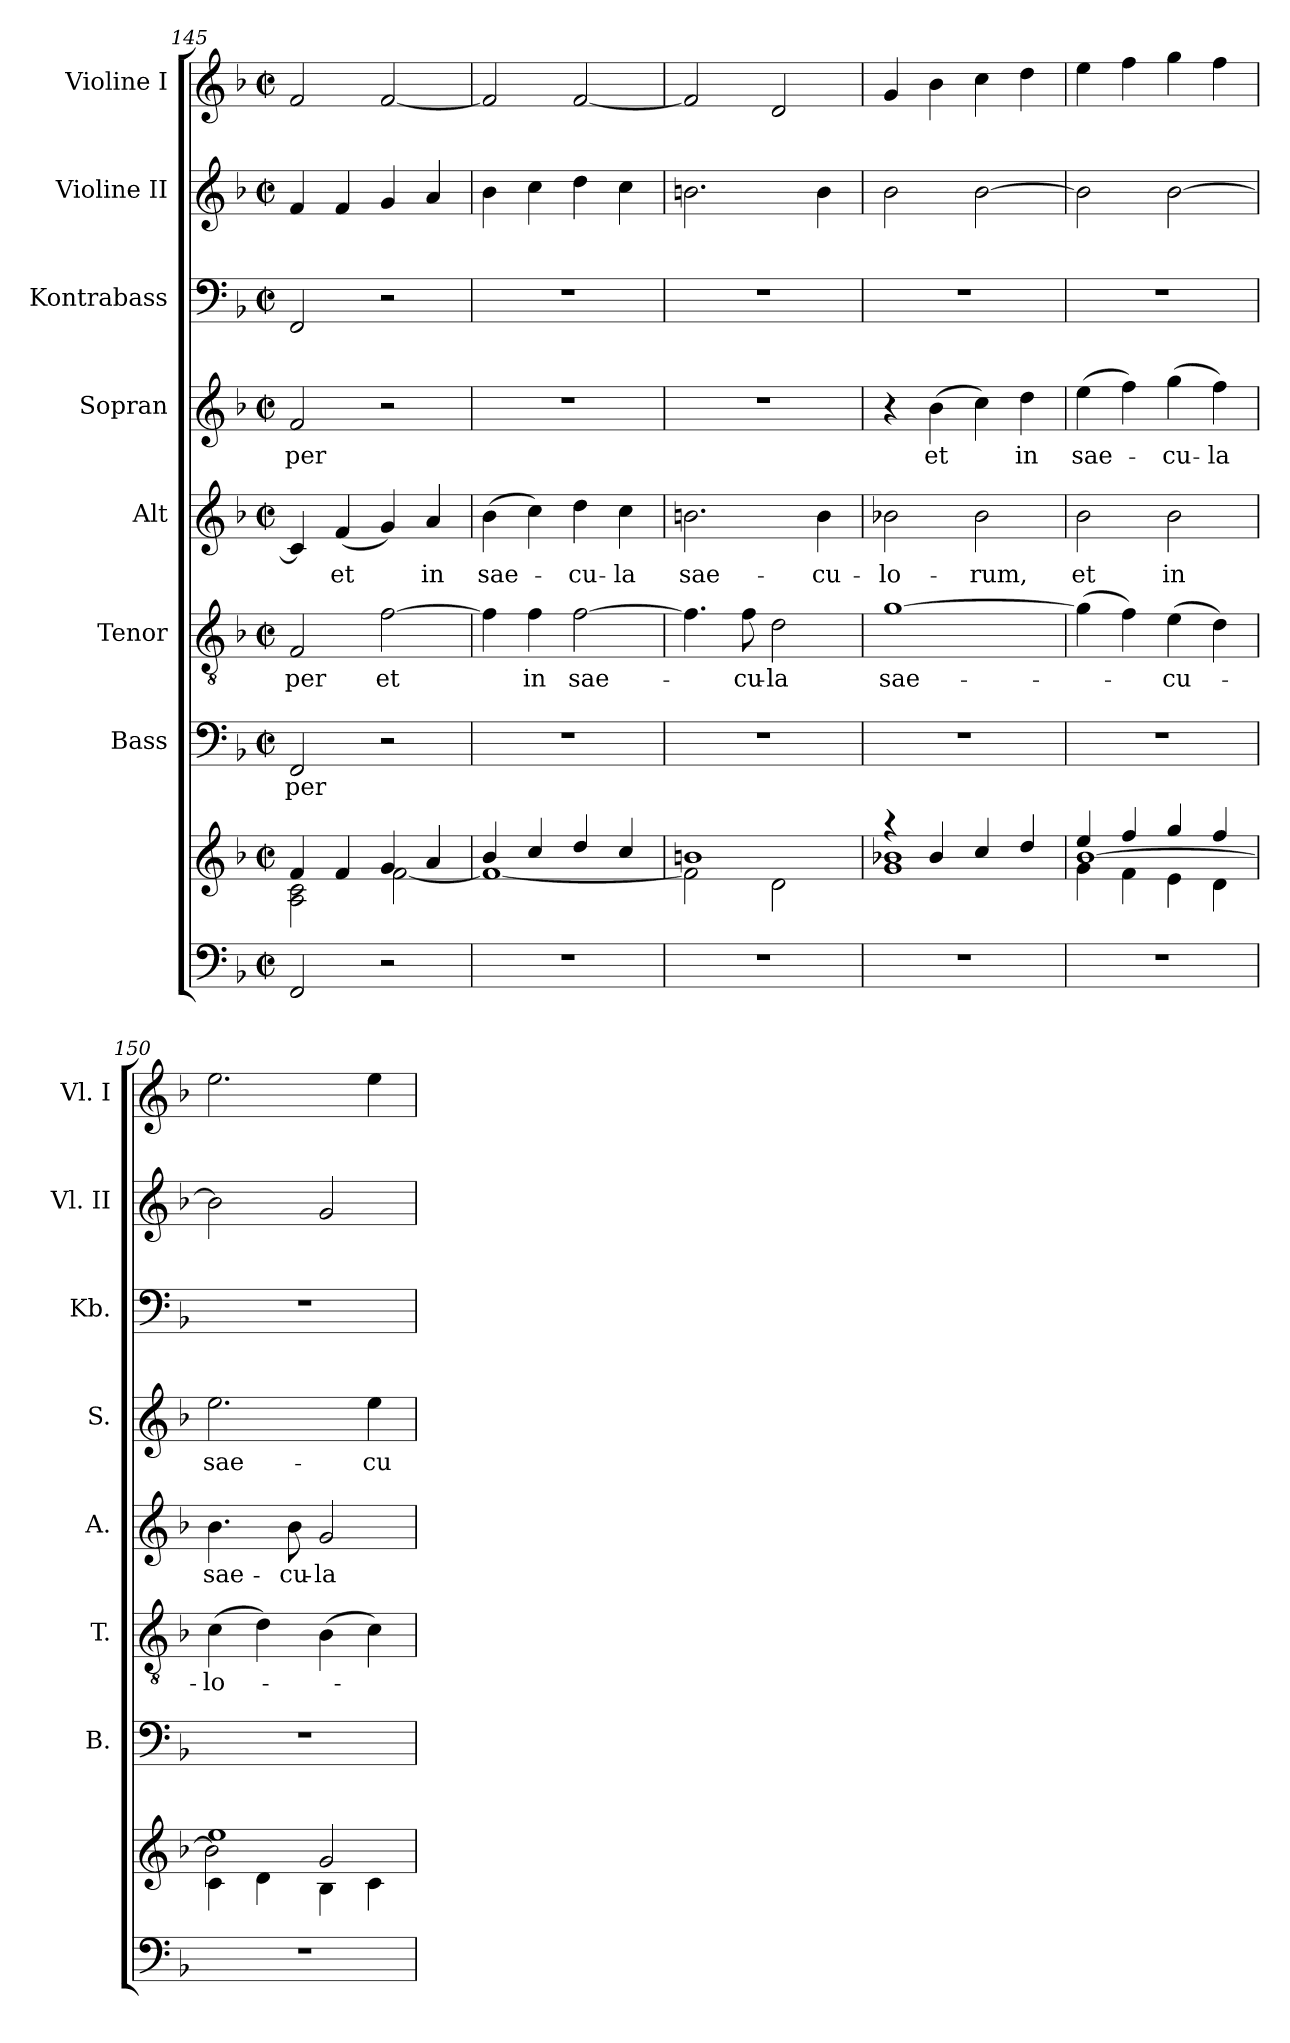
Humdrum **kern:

**kern	**kern	**kern	**text	**kern	**text	**kern	**text	**kern	**text	**kern	**kern	**kern
*part8	*part8	*part7	*part7	*part6	*part6	*part5	*part5	*part4	*part4	*part3	*part2	*part1
*staff9	*staff8	*staff7	*staff7	*staff6	*staff6	*staff5	*staff5	*staff4	*staff4	*staff3	*staff2	*staff1
*	*	*I"Bass	*	*I"Tenor	*	*I"Alt	*	*I"Sopran	*	*I"Kontrabass	*I"Violine II	*I"Violine I
*	*	*I'B.	*	*I'T.	*	*I'A.	*	*I'S.	*	*I'Kb.	*I'Vl. II	*I'Vl. I
*clefF4	*clefG2	*clefF4	*	*clefGv2	*	*clefG2	*	*clefG2	*	*clefF4	*clefG2	*clefG2
*	*	*	*	*	*	*	*	*	*	*ITrd7c12	*	*
*k[b-]	*k[b-]	*k[b-]	*	*k[b-]	*	*k[b-]	*	*k[b-]	*	*k[b-]	*k[b-]	*k[b-]
*F:	*F:	*F:	*	*F:	*	*F:	*	*F:	*	*F:	*F:	*F:
*M2/2	*M2/2	*M2/2	*	*M2/2	*	*M2/2	*	*M2/2	*	*M2/2	*M2/2	*M2/2
*met(c|)	*met(c|)	*met(c|)	*	*met(c|)	*	*met(c|)	*	*met(c|)	*	*met(c|)	*met(c|)	*met(c|)
=145	=145	=145	=145	=145	=145	=145	=145	=145	=145	=145	=145	=145
*	*^	*	*	*	*	*	*	*	*	*	*	*
!	!	!	!	!LO:LY:b	!	!LO:LY:b	!	!	!	!LO:LY:b	!	!	!
2FF/	4f/	2A\ 2c\	2FF/	-per	2F/	-per	4c/]	.	2f/	-per	2FFF/	4f/	2f/
!	!	!	!	!	!	!	!	!LO:LY:b	!	!	!	!	!
.	4f/	.	.	.	.	.	(<4f/	et	.	.	.	4f/	.
!	!	!	!	!	!	!LO:LY:b	!	!	!	!	!	!	!
2r	4g/	[<2f\	2r	.	[2f\	et	4g/)	.	2r	.	2r	4g/	[2f/
!	!	!	!	!	!	!	!	!LO:LY:b	!	!	!	!	!
.	4a/	.	.	.	.	.	4a/	in	.	.	.	4a/	.
!!LO:PB:g=z
=146	=146	=146	=146	=146	=146	=146	=146	=146	=146	=146	=146	=146	=146
!	!	!	!	!	!	!	!	!LO:LY:b	!	!	!	!	!
1r	4b-/	1f_	1r	.	4f\]	.	(>4b-\	sae-	1r	.	1r	4b-\	2f/]
!	!	!	!	!	!	!LO:LY:b	!	!	!	!	!	!	!
.	4cc/	.	.	.	4f\	in	4cc\)	.	.	.	.	4cc\	.
!	!	!	!	!	!	!LO:LY:b	!	!LO:LY:b	!	!	!	!	!
.	4dd/	.	.	.	[2f\	sae-	4dd\	-cu-	.	.	.	4dd\	[2f/
!	!	!	!	!	!	!	!	!LO:LY:b	!	!	!	!	!
.	4cc/	.	.	.	.	.	4cc\	-la	.	.	.	4cc\	.
=147	=147	=147	=147	=147	=147	=147	=147	=147	=147	=147	=147	=147	=147
!	!	!	!	!	!	!	!	!LO:LY:b	!	!	!	!	!
1r	1bn	2f\]	1r	.	4.f\]	.	2.bn\	sae-	1r	.	1r	2.bn\	2f/]
!	!	!	!	!	!	!LO:LY:b	!	!	!	!	!	!	!
.	.	.	.	.	8f\	-cu-	.	.	.	.	.	.	.
!	!	!	!	!	!	!LO:LY:b	!	!	!	!	!	!	!
.	.	2d\	.	.	2d\	-la	.	.	.	.	.	.	2d/
!	!	!	!	!	!	!	!	!LO:LY:b	!	!	!	!	!
.	.	.	.	.	.	.	4b\	-cu-	.	.	.	4b\	.
=148	=148	=148	=148	=148	=148	=148	=148	=148	=148	=148	=148	=148	=148
!	!	!	!	!	!	!LO:LY:b	!	!LO:LY:b	!	!	!	!	!
1r	4rgg	1g 1b-X	1r	.	[1g	sae-	2b-X\	-lo-	4r	.	1r	2b-\	4g/
!	!	!	!	!	!	!	!	!	!	!LO:LY:b	!	!	!
.	4b-/	.	.	.	.	.	.	.	(>4b-\	et	.	.	4b-\
!	!	!	!	!	!	!	!	!LO:LY:b	!	!	!	!	!
.	4cc/	.	.	.	.	.	2b-\	-rum,	4cc\)	.	.	[2b-\	4cc\
!	!	!	!	!	!	!	!	!	!	!LO:LY:b	!	!	!
.	4dd/	.	.	.	.	.	.	.	4dd\	in	.	.	4dd\
=149	=149	=149	=149	=149	=149	=149	=149	=149	=149	=149	=149	=149	=149
*	*	*^	*	*	*	*	*	*	*	*	*	*	*
!	!	!	!	!	!	!	!	!	!LO:LY:b	!	!LO:LY:b	!	!	!
1r	4ee/	4g\	[1b-	1r	.	(>4g\]	.	2b-\	et	(>4ee\	sae-	1r	2b-\]	4ee\
.	4ff/	4f\	.	.	.	4f\)	.	.	.	4ff\)	.	.	.	4ff\
!	!	!	!	!	!	!	!LO:LY:b	!	!LO:LY:b	!	!LO:LY:b	!	!	!
.	4gg/	4e\	.	.	.	(>4e\	-cu-	2b-\	in	(>4gg\	-cu-	.	[2b-\	4gg\
!	!	!	!	!	!	!	!	!	!	!	!LO:LY:b	!	!	!
.	4ff/	4d\	.	.	.	4d\)	.	.	.	4ff\)	-la	.	.	4ff\
=150	=150	=150	=150	=150	=150	=150	=150	=150	=150	=150	=150	=150	=150	=150
!	!	!	!	!	!	!	!LO:LY:b	!	!LO:LY:b	!	!LO:LY:b	!	!	!
1r	1ee	4c\	2b-\]	1r	.	(>4c\	-lo-	4.b-\	sae-	2.ee\	sae-	1r	2b-\]	2.ee\
.	.	4d\	.	.	.	4d\)	.	.	.	.	.	.	.	.
!	!	!	!	!	!	!	!	!	!LO:LY:b	!	!	!	!	!
.	.	.	.	.	.	.	.	8b-\	-cu-	.	.	.	.	.
!	!	!	!	!	!	!	!	!	!LO:LY:b	!	!	!	!	!
.	.	4B-\	2g/	.	.	(>4B-\	.	2g/	-la	.	.	.	2g/	.
!	!	!	!	!	!	!	!	!	!	!	!LO:LY:b	!	!	!
.	.	4c\	.	.	.	4c\)	.	.	.	4ee\	-cu-	.	.	4ee\
*	*v	*v	*v	*	*	*	*	*	*	*	*	*	*	*
=	=	=	=	=	=	=	=	=	=	=	=	=
*-	*-	*-	*-	*-	*-	*-	*-	*-	*-	*-	*-	*-
